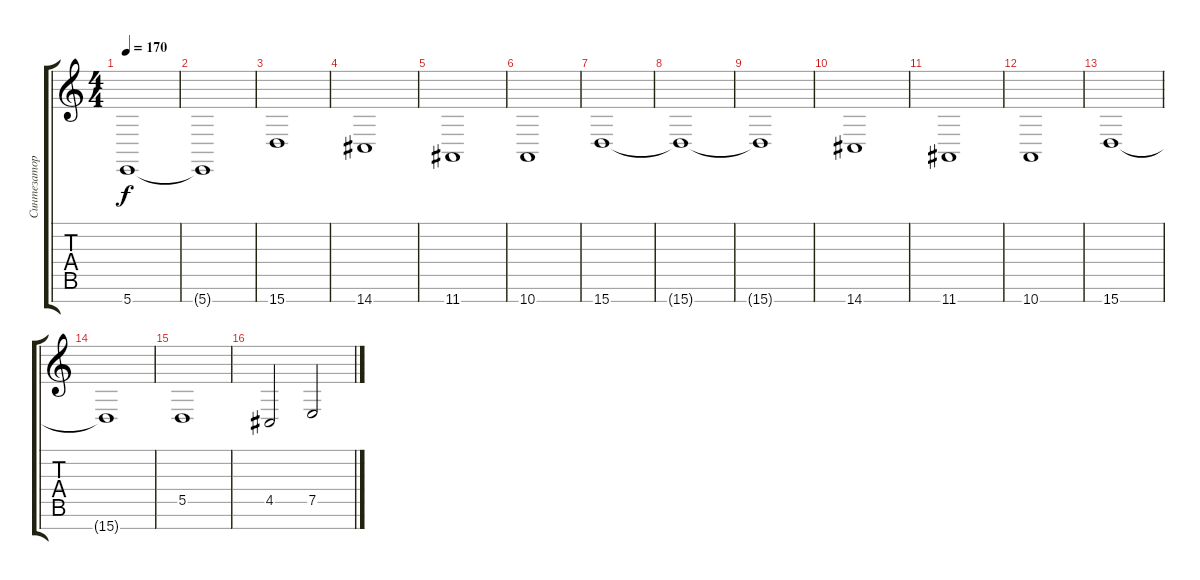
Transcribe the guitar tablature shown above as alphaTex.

\track ("Синтезатор Links" "Синтезатор") {instrument stringensemble1}
\staff {score tabs}
\tuning (E4 B3 G3 D3 A2 E2 B1) {hide}
\ts (4 4)
\tempo 170
\clef g2
\ks c
5.7.1{dy f} |
5.7{t}.1 |
15.7.1 |
14.7.1 |
11.7.1 |
10.7.1 |
15.7.1 |
15.7{t}.1 |
15.7{t}.1 |
14.7.1 |
11.7.1 |
10.7.1 |
15.7.1 |
15.7{t}.1 |
5.5.1{instrument stringensemble1} |
4.5.2 7.5.2
